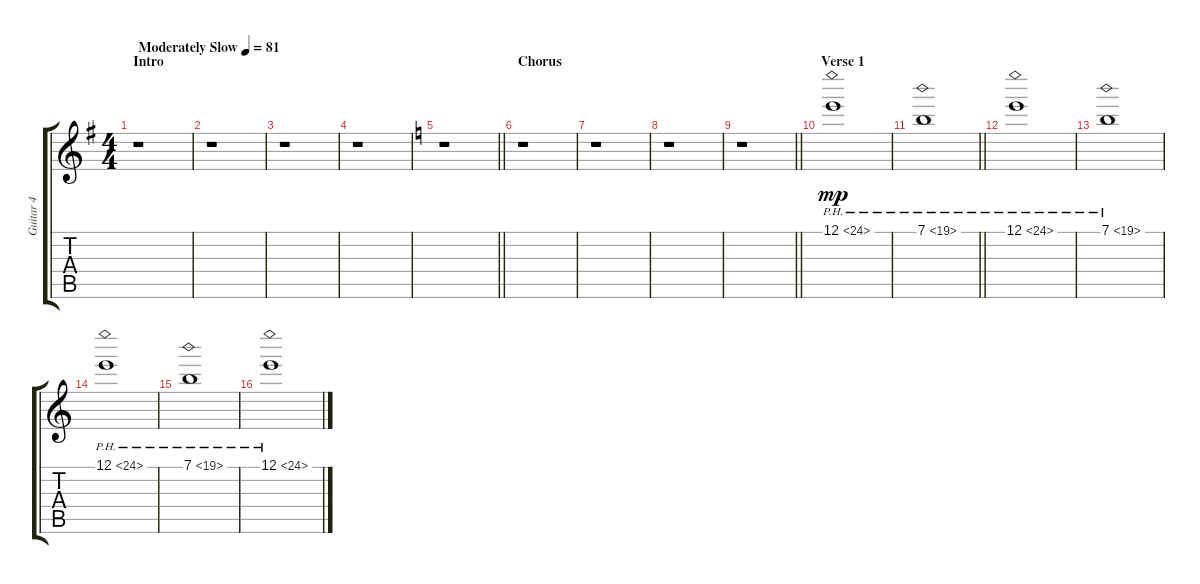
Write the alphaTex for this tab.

\track ("Guitar 4" "Guitar 4") {instrument electricguitarclean}
\staff {score tabs}
\tuning (E4 B3 G3 D3 A2 D2) {hide}
\ts (4 4)
\section ("" "Intro")
\tempo (81 "Moderately Slow")
\clef g2
\ks g
r.1{dy mp instrument electricguitarclean} |
r.1 |
r.1 |
r.1 |
\barLineRight lightlight
\ks c
r.1 |
\section ("" "Chorus")
r.1 |
r.1 |
r.1 |
\barLineRight lightlight
r.1 |
\section ("" "Verse 1")
12.1{ph 12}.1 |
\barLineRight lightlight
7.1{ph 12}.1 |
12.1{ph 12}.1 |
7.1{ph 12}.1 |
12.1{ph 12}.1 |
7.1{ph 12}.1 |
12.1{ph 12}.1
